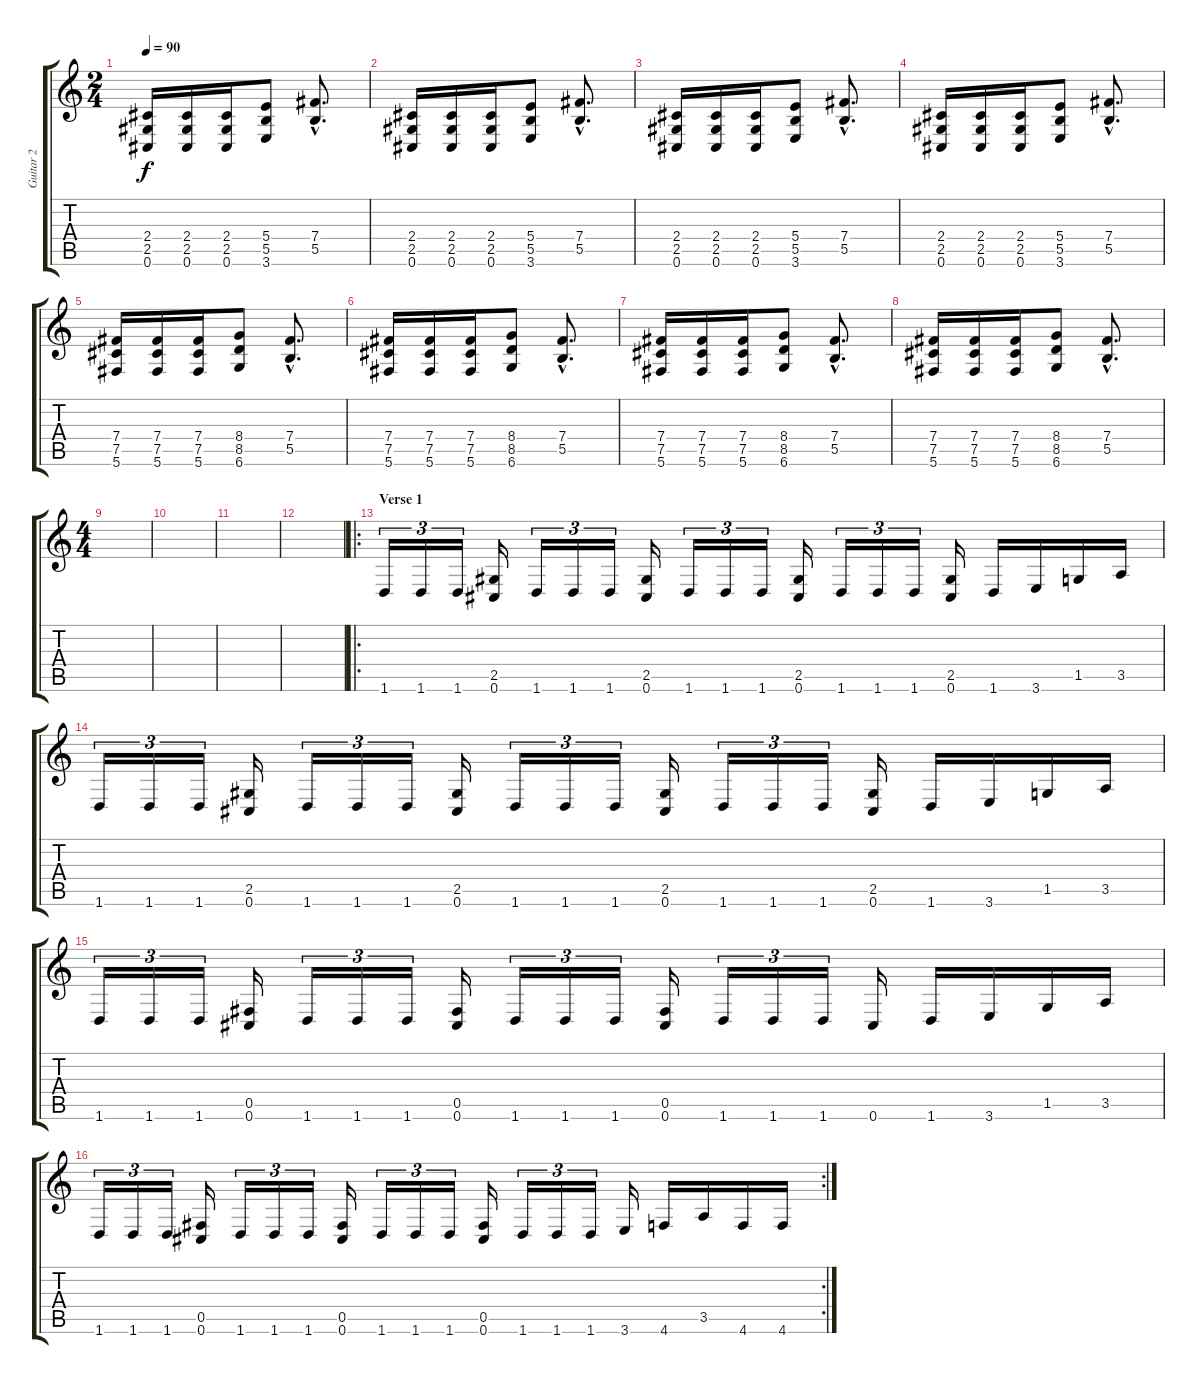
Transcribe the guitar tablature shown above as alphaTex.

\track ("Guitar 2" "Guitar 2") {instrument overdrivenguitar}
\staff {score tabs}
\tuning (Db4 Ab3 E3 B2 Gb2 Db2) {hide}
\ts (2 4)
\tempo 90
\clef g2
\ks c
(2.4 2.5 0.6).16{dy f} (2.4 2.5 0.6).16 (2.4 2.5 0.6).16 (5.4 5.5 3.6).8 (7.4{hac} 5.5{hac}).8{d} |
(2.4 2.5 0.6).16 (2.4 2.5 0.6).16 (2.4 2.5 0.6).16 (5.4 5.5 3.6).8 (7.4{hac} 5.5{hac}).8{d} |
(2.4 2.5 0.6).16 (2.4 2.5 0.6).16 (2.4 2.5 0.6).16 (5.4 5.5 3.6).8 (7.4{hac} 5.5{hac}).8{d} |
(2.4 2.5 0.6).16 (2.4 2.5 0.6).16 (2.4 2.5 0.6).16 (5.4 5.5 3.6).8 (7.4{hac} 5.5{hac}).8{d} |
(7.4 7.5 5.6).16 (7.4 7.5 5.6).16 (7.4 7.5 5.6).16 (8.4 8.5 6.6).8 (7.4{hac} 5.5{hac}).8{d} |
(7.4 7.5 5.6).16 (7.4 7.5 5.6).16 (7.4 7.5 5.6).16 (8.4 8.5 6.6).8 (7.4{hac} 5.5{hac}).8{d} |
(7.4 7.5 5.6).16 (7.4 7.5 5.6).16 (7.4 7.5 5.6).16 (8.4 8.5 6.6).8 (7.4{hac} 5.5{hac}).8{d} |
(7.4 7.5 5.6).16 (7.4 7.5 5.6).16 (7.4 7.5 5.6).16 (8.4 8.5 6.6).8 (7.4{hac} 5.5{hac}).8{d} |
\ts (4 4)
|
|
|
|
\ro
\section ("" "Verse 1")
1.6.16{tu (3 2)} 1.6.16{tu (3 2)} 1.6.16{tu (3 2)} (2.5 0.6).16 1.6.16{tu (3 2)} 1.6.16{tu (3 2)} 1.6.16{tu (3 2)} (2.5 0.6).16 1.6.16{tu (3 2)} 1.6.16{tu (3 2)} 1.6.16{tu (3 2)} (2.5 0.6).16 1.6.16{tu (3 2)} 1.6.16{tu (3 2)} 1.6.16{tu (3 2)} (2.5 0.6).16 1.6.16 3.6.16 1.5.16 3.5.16 |
1.6.16{tu (3 2)} 1.6.16{tu (3 2)} 1.6.16{tu (3 2)} (2.5 0.6).16 1.6.16{tu (3 2)} 1.6.16{tu (3 2)} 1.6.16{tu (3 2)} (2.5 0.6).16 1.6.16{tu (3 2)} 1.6.16{tu (3 2)} 1.6.16{tu (3 2)} (2.5 0.6).16 1.6.16{tu (3 2)} 1.6.16{tu (3 2)} 1.6.16{tu (3 2)} (2.5 0.6).16 1.6.16 3.6.16 1.5.16 3.5.16 |
1.6.16{tu (3 2)} 1.6.16{tu (3 2)} 1.6.16{tu (3 2)} (0.5 0.6).16 1.6.16{tu (3 2)} 1.6.16{tu (3 2)} 1.6.16{tu (3 2)} (0.5 0.6).16 1.6.16{tu (3 2)} 1.6.16{tu (3 2)} 1.6.16{tu (3 2)} (0.5 0.6).16 1.6.16{tu (3 2)} 1.6.16{tu (3 2)} 1.6.16{tu (3 2)} 0.6.16 1.6.16 3.6.16 1.5.16 3.5.16 |
\rc 2
1.6.16{tu (3 2)} 1.6.16{tu (3 2)} 1.6.16{tu (3 2)} (0.5 0.6).16 1.6.16{tu (3 2)} 1.6.16{tu (3 2)} 1.6.16{tu (3 2)} (0.5 0.6).16 1.6.16{tu (3 2)} 1.6.16{tu (3 2)} 1.6.16{tu (3 2)} (0.5 0.6).16 1.6.16{tu (3 2)} 1.6.16{tu (3 2)} 1.6.16{tu (3 2)} 3.6.16 4.6.16 3.5.16 4.6.16 4.6.16
